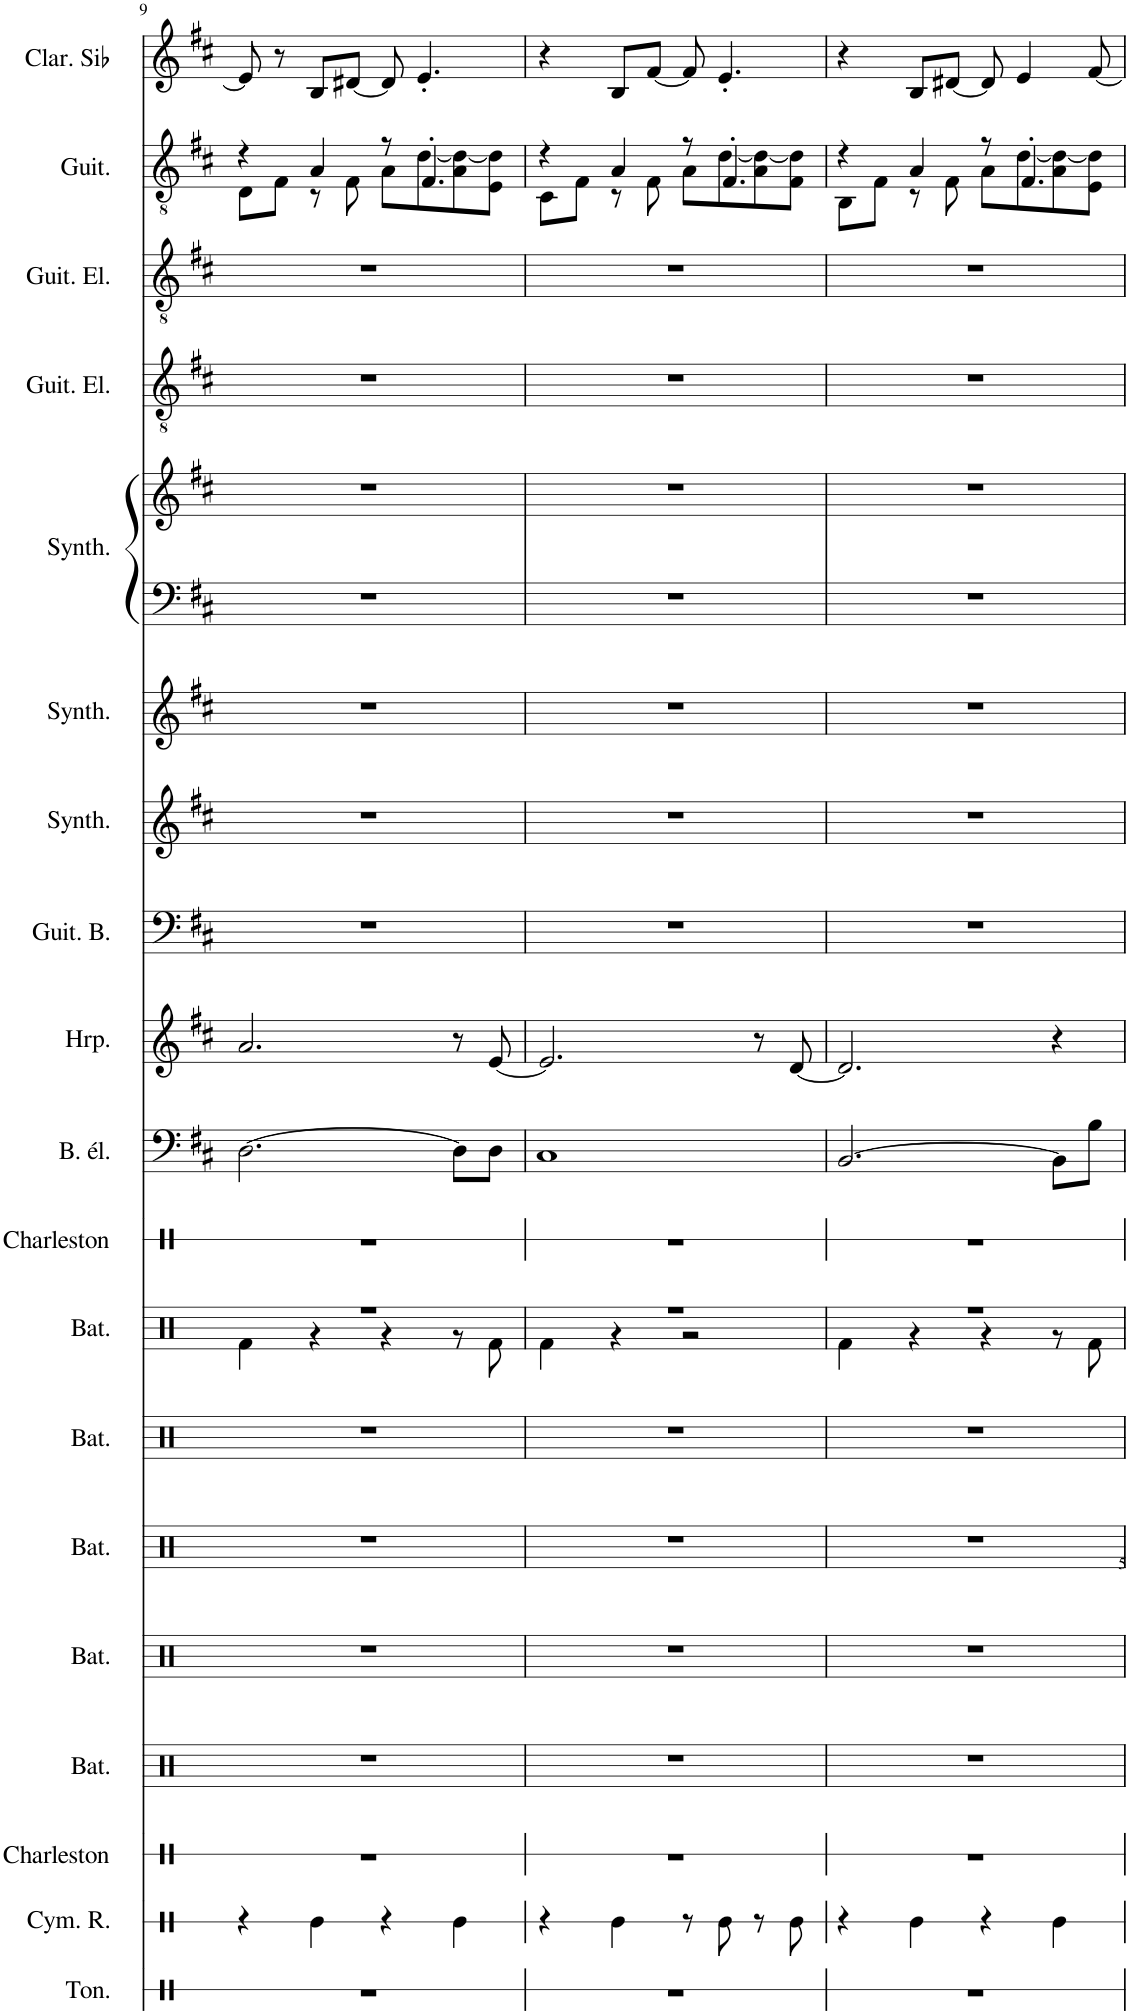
**kern	**kern	**kern	**kern	**kern	**kern	**kern	**kern	**kern	**kern	**kern	**kern	**kern	**kern	**kern	**kern	**kern	**kern	**kern	**kern
*part19	*part18	*part17	*part16	*part15	*part14	*part13	*part12	*part11	*part10	*part9	*part8	*part7	*part6	*part5	*part5	*part4	*part3	*part2	*part1
*staff20	*staff19	*staff18	*staff17	*staff16	*staff15	*staff14	*staff13	*staff12	*staff11	*staff10	*staff9	*staff8	*staff7	*staff6	*staff5	*staff4	*staff3	*staff2	*staff1
*I"Tonnerre	*I"Cymbale ride	*I"Charleston	*I"Batterie	*I"Batterie	*I"Batterie	*I"Batterie	*I"Batterie	*I"Charleston	*I"Basse électrique, Electric Bass (finger)	*I"Harpe	*I"Guitare Basse	*I"Synthétiseur d'effets, FX 3 (crystal)	*I"Synthétiseur d'instruments à cordes, Synth Strings 1	*I"Synthétiseur d'effets, FX 7 (echoes)	*	*I"Guitare électrique, Electric Guitar (clean)	*I"Guitare électrique, Electric Guitar (clean)	*I"Guitare classique, Acoustic Guitar (nylon)	*I"Clarinette en Sib
*I'Ton.	*I'Cym. R.	*I'Charleston	*I'Bat.	*I'Bat.	*I'Bat.	*I'Bat.	*I'Bat.	*I'Charleston	*I'B. él.	*I'Hrp.	*I'Guit. B.	*I'Synth.	*I'Synth.	*I'Synth.	*	*I'Guit. El.	*I'Guit. El.	*I'Guit.	*I'Clar. Sib
!!LO:PB:g=z
*clefX	*clefX	*clefX	*clefX	*clefX	*clefX	*clefX	*clefX	*clefX	*clefF4	*clefG2	*clefF4	*clefG2	*clefG2	*clefF4	*clefG2	*clefGv2	*clefGv2	*clefGv2	*clefG2
*	*	*	*	*	*	*	*	*	*Trd7c12	*	*Trd7c12	*	*	*	*	*	*	*	*Trd1c2
*k[]	*k[]	*k[]	*k[]	*k[]	*k[]	*k[]	*k[]	*k[]	*k[f#c#]	*k[f#c#]	*k[f#c#]	*k[f#c#]	*k[f#c#]	*k[f#c#]	*k[f#c#]	*k[f#c#]	*k[f#c#]	*k[f#c#]	*k[f#c#]
*M4/4	*M4/4	*M4/4	*M4/4	*M4/4	*M4/4	*M4/4	*M4/4	*M4/4	*M4/4	*M4/4	*M4/4	*M4/4	*M4/4	*M4/4	*M4/4	*M4/4	*M4/4	*M4/4	*M4/4
=9	=9	=9	=9	=9	=9	=9	=9	=9	=9	=9	=9	=9	=9	=9	=9	=9	=9	=9	=9
*	*	*	*	*	*	*	*^	*	*	*	*	*	*	*	*	*	*	*^	*
1r	4r	1r	1r	1r	1r	1r	1r	4Rf\	1r	[2.D\	2.a/	1r	1r	1r	1r	1r	1r	1r	4r	8D\L	8e/]
.	.	.	.	.	.	.	.	.	.	.	.	.	.	.	.	.	.	.	.	8F#\J	8r
.	4Re\	.	.	.	.	.	.	4r	.	.	.	.	.	.	.	.	.	.	4A/	8r	8B/L
.	.	.	.	.	.	.	.	.	.	.	.	.	.	.	.	.	.	.	.	8F#\	[8d#X/J
.	4r	.	.	.	.	.	.	4r	.	.	.	.	.	.	.	.	.	.	8r	8A\L	8d#/]
.	.	.	.	.	.	.	.	.	.	.	.	.	.	.	.	.	.	.	4.F#'/	[8d\	4.e'/
.	4Re\	.	.	.	.	.	.	8r	.	8D\L]	8r	.	.	.	.	.	.	.	.	8A\ 8d\_	.
.	.	.	.	.	.	.	.	8Rf\	.	8D\J	[8e/	.	.	.	.	.	.	.	.	8E\ 8d\]J	.
=10	=10	=10	=10	=10	=10	=10	=10	=10	=10	=10	=10	=10	=10	=10	=10	=10	=10	=10	=10	=10	=10
1r	4r	1r	1r	1r	1r	1r	1r	4Rf\	1r	1C#	2.e/]	1r	1r	1r	1r	1r	1r	1r	4r	8C#\L	4r
.	.	.	.	.	.	.	.	.	.	.	.	.	.	.	.	.	.	.	.	8F#\J	.
.	4Re\	.	.	.	.	.	.	4r	.	.	.	.	.	.	.	.	.	.	4A/	8r	8B/L
.	.	.	.	.	.	.	.	.	.	.	.	.	.	.	.	.	.	.	.	8F#\	[8f#/J
.	8r	.	.	.	.	.	.	2r	.	.	.	.	.	.	.	.	.	.	8r	8A\L	8f#/]
.	8Re\	.	.	.	.	.	.	.	.	.	.	.	.	.	.	.	.	.	4.F#'/	[8d\	4.e'/
.	8r	.	.	.	.	.	.	.	.	.	8r	.	.	.	.	.	.	.	.	8A\ 8d\_	.
.	8Re\	.	.	.	.	.	.	.	.	.	[8d/	.	.	.	.	.	.	.	.	8F#\ 8d\]J	.
=11	=11	=11	=11	=11	=11	=11	=11	=11	=11	=11	=11	=11	=11	=11	=11	=11	=11	=11	=11	=11	=11
1r	4r	1r	1r	1r	1r	1r	1r	4Rf\	1r	[2.BB/	2.d/]	1r	1r	1r	1r	1r	1r	1r	4r	8BB\L	4r
.	.	.	.	.	.	.	.	.	.	.	.	.	.	.	.	.	.	.	.	8F#\J	.
.	4Re\	.	.	.	.	.	.	4r	.	.	.	.	.	.	.	.	.	.	4A/	8r	8B/L
.	.	.	.	.	.	.	.	.	.	.	.	.	.	.	.	.	.	.	.	8F#\	[8d#X/J
.	4r	.	.	.	.	.	.	4r	.	.	.	.	.	.	.	.	.	.	8r	8A\L	8d#/]
.	.	.	.	.	.	.	.	.	.	.	.	.	.	.	.	.	.	.	4.F#'/	[8d\	4e/
.	4Re\	.	.	.	.	.	.	8r	.	8BB\L]	4r	.	.	.	.	.	.	.	.	8A\ 8d\_	.
.	.	.	.	.	.	.	.	8Rf\	.	8B\J	.	.	.	.	.	.	.	.	.	8E\ 8d\]J	[8f#/
*	*	*	*	*	*	*	*v	*v	*	*	*	*	*	*	*	*	*	*	*v	*v	*
=	=	=	=	=	=	=	=	=	=	=	=	=	=	=	=	=	=	=	=
*-	*-	*-	*-	*-	*-	*-	*-	*-	*-	*-	*-	*-	*-	*-	*-	*-	*-	*-	*-
